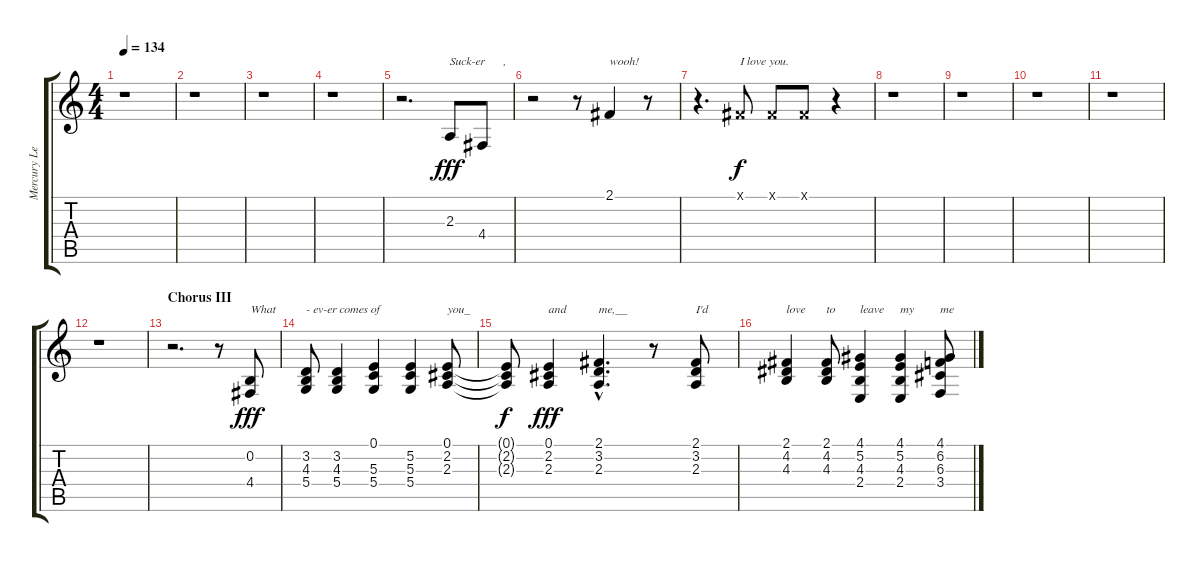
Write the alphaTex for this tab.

\track ("Mercury Lead" "Mercury Le") {instrument flute}
\staff {score tabs}
\tuning (E4 B3 G3 D3 A2 E2) {hide}
\ts (4 4)
\tempo 134
\clef g2
\ks c
r.1{dy fff} |
r.1 |
r.1 |
r.1 |
r.2{d} 2.3.8{txt "Suck-er"} 4.4.8{txt "       ,"} |
r.2 r.8 2.1.4{txt "wooh!"} r.8 |
r.4{d} 2.1{x}.8{txt "I love you." dy f} 2.1{x}.8 2.1{x}.8 r.4 |
r.1 |
r.1 |
r.1 |
r.1 |
r.1 |
\section ("" "Chorus III")
r.2{d} r.8 (0.2 4.4).8{txt "What" dy fff} |
(3.2 4.3 5.4).8{txt "- ev-er comes of "} (3.2 4.3 5.4).4 (0.1 5.3 5.4).4 (5.2 5.3 5.4).4 (0.1 2.2 2.3).8{txt "you_"} |
(0.1{t} 2.2{t} 2.3{t}).8{dy f} (0.1 2.2 2.3).4{txt "and" dy fff} (2.1{hac} 3.2{hac} 2.3{hac}).4{d txt "me,__"} r.8 (2.1 3.2 2.3).8{txt "I'd"} |
(2.1 4.2 4.3).4{txt "love"} (2.1 4.2 4.3).8{txt "to"} (4.1 5.2 4.3 2.4).4{txt "leave"} (4.1 5.2 4.3 2.4).4{txt "my"} (4.1 6.2 6.3 3.4).8{txt "me"}
